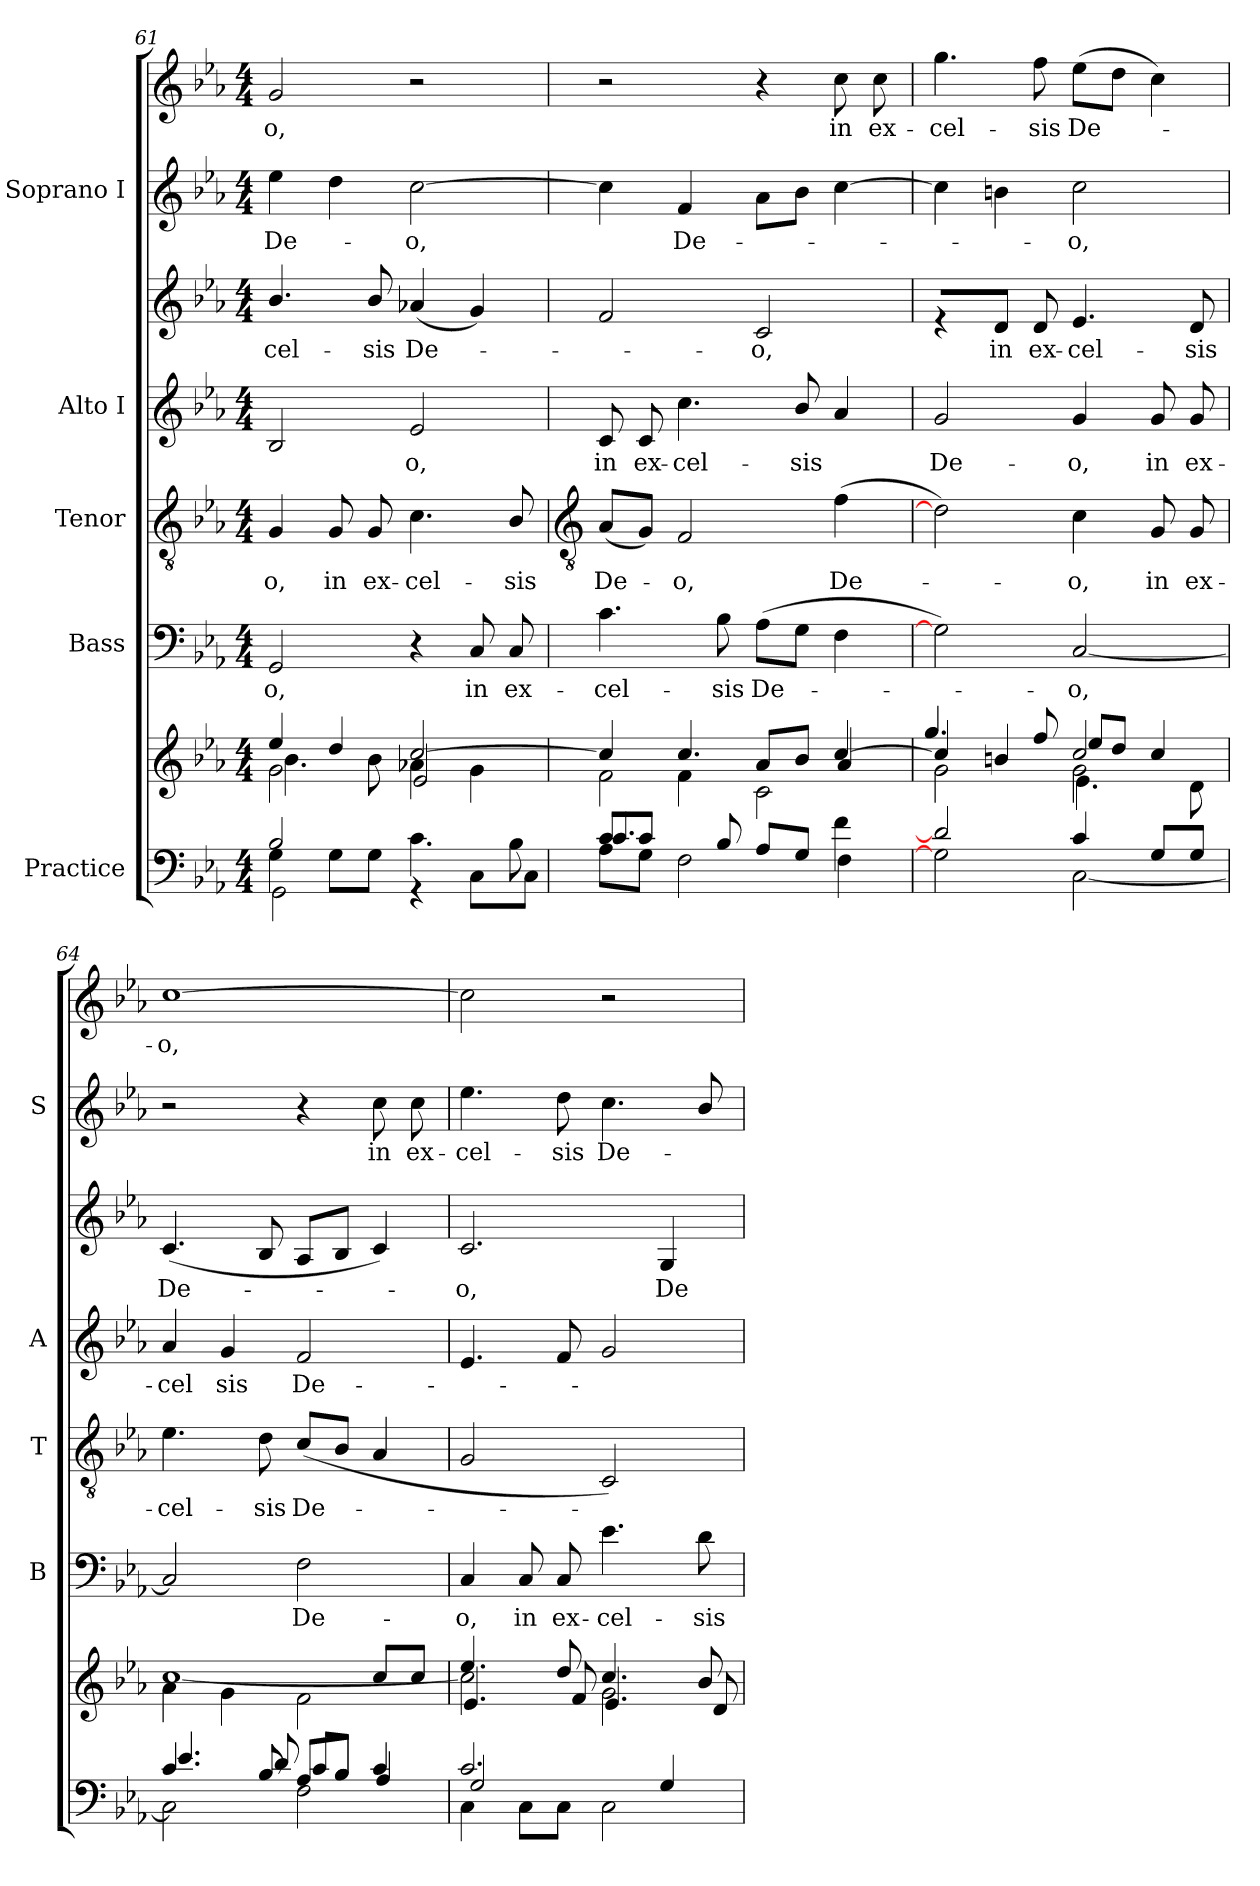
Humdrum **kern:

**kern	**kern	**kern	**text	**kern	**text	**kern	**text	**kern	**text	**kern	**text	**kern	**text
*part5	*part5	*part4	*part4	*part3	*part3	*part2	*part2	*part2	*part2	*part1	*part1	*part1	*part1
*staff8	*staff7	*staff6	*staff6	*staff5	*staff5	*staff4	*staff4	*staff3	*staff3	*staff2	*staff2	*staff1	*staff1
*I"Practice	*	*I"Bass	*	*I"Tenor	*	*I"Alto I	*	*	*	*I"Soprano I	*	*	*
*	*	*I'B	*	*I'T	*	*I'A	*	*	*	*I'S	*	*	*
*clefF4	*clefG2	*clefF4	*	*clefGv2	*	*clefG2	*	*clefG2	*	*clefG2	*	*clefG2	*
*k[b-e-a-]	*k[b-e-a-]	*k[b-e-a-]	*	*k[b-e-a-]	*	*k[b-e-a-]	*	*k[b-e-a-]	*	*k[b-e-a-]	*	*k[b-e-a-]	*
*E-:	*E-:	*E-:	*	*E-:	*	*E-:	*	*E-:	*	*E-:	*	*E-:	*
*M4/4	*M4/4	*M4/4	*	*M4/4	*	*M4/4	*	*M4/4	*	*M4/4	*	*M4/4	*
=61	=61	=61	=61	=61	=61	=61	=61	=61	=61	=61	=61	=61	=61
*^	*^	*	*	*	*	*	*	*	*	*	*	*	*
*	*^	*	*^	*	*	*	*	*	*	*	*	*	*	*	*
*	*	*	*	*	*^	*	*	*	*	*	*	*	*	*	*	*	*
!	!	!	!	!	!	!	!	!LO:LY:b	!	!LO:LY:b	!	!	!	!LO:LY:b	!	!LO:LY:b	!	!LO:LY:b
2B-	4G	2GG\	4ee-	2g\	2ryy	4.b-	2GG	o,	4G	o,	2B-	.	4.b-/	cel-	4ee-	De-	2g	o,
!	!	!	!	!	!	!	!	!	!	!LO:LY:b	!	!	!	!	!	!	!	!
.	8GL	.	4dd	.	.	.	.	.	8G	in	.	.	.	.	4dd	.	.	.
!	!	!	!	!	!	!	!	!	!	!LO:LY:b	!	!	!	!LO:LY:b	!	!	!	!
.	8GJ	.	.	.	.	8b-	.	.	8G	ex-	.	.	8b-/	-sis	.	.	.	.
!	!	!	!	!	!	!	!	!	!	!LO:LY:b	!	!LO:LY:b	!	!LO:LY:b	!	!LO:LY:b	!	!
2ryy	4.c	4r	[2cc	2ryy	2e-	4a-X\	4r	.	4.c	-cel-	2e-	o,	(<4a-X	De-	[2cc	o,	2r	.
!	!	!	!	!	!	!	!	!LO:LY:b	!	!	!	!	!	!	!	!	!	!
.	.	8C\L	.	.	.	4g\	8C	in	.	.	.	.	4g)	.	.	.	.	.
!	!	!	!	!	!	!	!	!LO:LY:b	!	!LO:LY:b	!	!	!	!	!	!	!	!
.	8B-	8C\J	.	.	.	.	8C	ex-	8B-/	-sis	.	.	.	.	.	.	.	.
!!LO:LB:g=z
=62	=62	=62	=62	=62	=62	=62	=62	=62	=62	=62	=62	=62	=62	=62	=62	=62	=62	=62
*	*	*	*	*	*	*	*	*	*clefGv2	*	*	*	*	*	*	*	*	*
!	!	!	!	!	!	!	!	!LO:LY:b	!	!LO:LY:b	!	!LO:LY:b	!	!	!	!	!	!
8cL	8A-\L	4.c/	4cc]	2ryy	4ryy	2f\	4.c	-cel-	(<8A-L	De-	8c	in	2f	.	4cc]	.	2r	.
!	!	!	!	!	!	!	!	!	!	!	!	!LO:LY:b	!	!	!	!	!	!
8cJ	8G\J	.	.	.	.	.	.	.	8GJ)	.	8c	ex-	.	.	.	.	.	.
!	!	!	!	!	!	!	!	!	!	!LO:LY:b	!	!LO:LY:b	!	!	!	!LO:LY:b	!	!
2.ryy	2F\	.	4f\	.	4.cc/	.	.	.	2F	o,	4.cc	-cel-	.	.	4f	-De-	.	.
!	!	!	!	!	!	!	!	!LO:LY:b	!	!	!	!	!	!	!	!	!	!
.	.	8B-/	.	.	.	.	8B-	-sis	.	.	.	.	.	.	.	.	.	.
!	!	!	!	!	!	!	!	!LO:LY:b	!	!	!	!	!	!LO:LY:b	!	!	!	!
.	.	8A-/L	8a-L	4ryy	.	2c\	(>8A-L	De-	.	.	.	.	2c	o,	8a-\L	.	4r	.
!	!	!	!	!	!	!	!	!	!	!	!	!LO:LY:b	!	!	!	!	!	!
.	.	8G/J	8b-J	.	8b-yy	.	8GJ	.	.	.	8b-/L	-sis	.	.	8b-J	.	.	.
!	!	!	!	!	!	!	!	!	!	!LO:LY:b	!	!	!	!	!	!	!	!LO:LY:b
.	4f\	4F\	[4cc	8ccyy	4a-	.	4F	.	(>4f	De-	4a-	.	.	.	[4cc	.	8cc	in
!	!	!	!	!	!	!	!	!	!	!	!	!	!	!	!	!	!	!LO:LY:b
.	.	.	.	8ccyy	.	.	.	.	.	.	.	.	.	.	.	.	8cc	ex-
*	*v	*v	*	*	*	*	*	*	*	*	*	*	*	*	*	*	*	*
=63	=63	=63	=63	=63	=63	=63	=63	=63	=63	=63	=63	=63	=63	=63	=63	=63	=63
!	!	!	!	!	!	!	!	!	!	!	!LO:LY:b	!	!	!	!	!	!LO:LY:b
2d]	2G\]	4cc]	4.gg/	2g\	4ryy	2G])	.	2d])	.	2g	De-	4r	.	4cc]	.	4.gg	-cel-
!	!	!	!	!	!	!	!	!	!	!	!	!	!LO:LY:b	!	!	!	!
.	.	4bn	.	.	8dLyy	.	.	.	.	.	.	8dJ	in	4bn	.	.	.
!	!	!	!	!	!	!	!	!	!	!	!	!	!LO:LY:b	!	!	!	!LO:LY:b
.	.	.	8ff/	.	8dJyy	.	.	.	.	.	.	8d	ex-	.	.	8ff	-sis
!	!	!	!	!	!	!	!LO:LY:b	!	!LO:LY:b	!	!LO:LY:b	!	!LO:LY:b	!	!LO:LY:b	!	!LO:LY:b
4c/	[2C\	2cc	8ee-/L	2g\	4.e-\	[2C	o,	4c	o,	4g	-o,	4.e-	-cel-	2cc	o,	(>8ee-L	De-
.	.	.	8dd/J	.	.	.	.	.	.	.	.	.	.	.	.	8ddJ	.
!	!	!	!	!	!	!	!	!	!LO:LY:b	!	!LO:LY:b	!	!	!	!	!	!
8G/L	.	.	4cc/	.	.	.	.	8G	in	8g	in	.	.	.	.	4cc)	.
!	!	!	!	!	!	!	!	!	!LO:LY:b	!	!LO:LY:b	!	!LO:LY:b	!	!	!	!
8G/J	.	.	.	.	8d\	.	.	8G	ex-	8g	ex-	8d	-sis	.	.	.	.
=64	=64	=64	=64	=64	=64	=64	=64	=64	=64	=64	=64	=64	=64	=64	=64	=64	=64
*	*^	*	*	*	*	*	*	*	*	*	*	*	*	*	*	*	*
!	!	!	!	!	!	!	!	!	!	!LO:LY:b	!	!LO:LY:b	!	!LO:LY:b	!	!	!	!LO:LY:b
*	*	*	*	*	*v	*v	*	*	*	*	*	*	*	*	*	*	*	*
4.c/	4.e-/	2C\]	2ryy	[1cc	4a-\	2C]	.	4.e-	-cel-	4a-	cel	(<4.c	-De-	2r	.	[1cc	o,
!	!	!	!	!	!	!	!	!	!	!	!LO:LY:b	!	!	!	!	!	!
.	.	.	.	.	4g\	.	.	.	.	4g	sis	.	.	.	.	.	.
!	!	!	!	!	!	!	!	!	!LO:LY:b	!	!	!	!	!	!	!	!
8B-/	8d/	.	.	.	.	.	.	8d	-sis	.	.	8B-	.	.	.	.	.
!	!	!	!	!	!	!	!LO:LY:b	!	!LO:LY:b	!	!LO:LY:b	!	!	!	!	!	!
8A-/L	8c/L	2F\	4ryy	.	2f\	2F	De-	(<8c/L	De-	2f	De-	8A-L	.	4r	.	.	.
8B-/J	8B-/J	.	.	.	.	.	.	8B-/J	.	.	.	8B-J	.	.	.	.	.
!	!	!	!	!	!	!	!	!	!	!	!	!	!	!	!LO:LY:b	!	!
4c/	4A-/	.	8ccL	.	.	.	.	4A-	.	.	.	4c)	.	8cc	in	.	.
!	!	!	!	!	!	!	!	!	!	!	!	!	!	!	!LO:LY:b	!	!
.	.	.	8ccJ	.	.	.	.	.	.	.	.	.	.	8cc	ex-	.	.
=65	=65	=65	=65	=65	=65	=65	=65	=65	=65	=65	=65	=65	=65	=65	=65	=65	=65
*	*	*	*	*	*^	*	*	*	*	*	*	*	*	*	*	*	*
!	!	!	!	!	!	!	!	!LO:LY:b	!	!	!	!	!	!LO:LY:b	!	!LO:LY:b	!	!
2.c/	2G/	4C\	4.ee-/	2cc]	4.e-	2ryy	4C	-o,	2G	.	4.e-	.	2.c	o,	4.ee-	-cel-	2cc]	.
!	!	!	!	!	!	!	!	!LO:LY:b	!	!	!	!	!	!	!	!	!	!
.	.	8C\L	.	.	.	.	8C	in	.	.	.	.	.	.	.	.	.	.
!	!	!	!	!	!	!	!	!LO:LY:b	!	!	!	!	!	!	!	!LO:LY:b	!	!
.	.	8C\J	8dd/	.	8f	.	8C	ex-	.	.	8f	.	.	.	8dd	-sis	.	.
!	!	!	!	!	!	!	!	!LO:LY:b	!	!	!	!	!	!	!	!LO:LY:b	!	!
.	2C\	2ryy	4.cc/	2ryy	2g\	4.e-/	4.e-	-cel-	2C)	.	2g	.	.	.	4.cc	De-	2r	.
!	!	!	!	!	!	!	!	!	!	!	!	!	!	!LO:LY:b	!	!	!	!
4G/	.	.	.	.	.	.	.	.	.	.	.	.	4G	De-	.	.	.	.
!	!	!	!	!	!	!	!	!LO:LY:b	!	!	!	!	!	!	!	!	!	!
.	.	.	8b-/	.	.	8d/	8d	-sis	.	.	.	.	.	.	8b-/	.	.	.
*v	*v	*v	*	*	*	*	*	*	*	*	*	*	*	*	*	*	*	*
*	*v	*v	*v	*v	*	*	*	*	*	*	*	*	*	*	*	*
=	=	=	=	=	=	=	=	=	=	=	=	=	=
*-	*-	*-	*-	*-	*-	*-	*-	*-	*-	*-	*-	*-	*-
